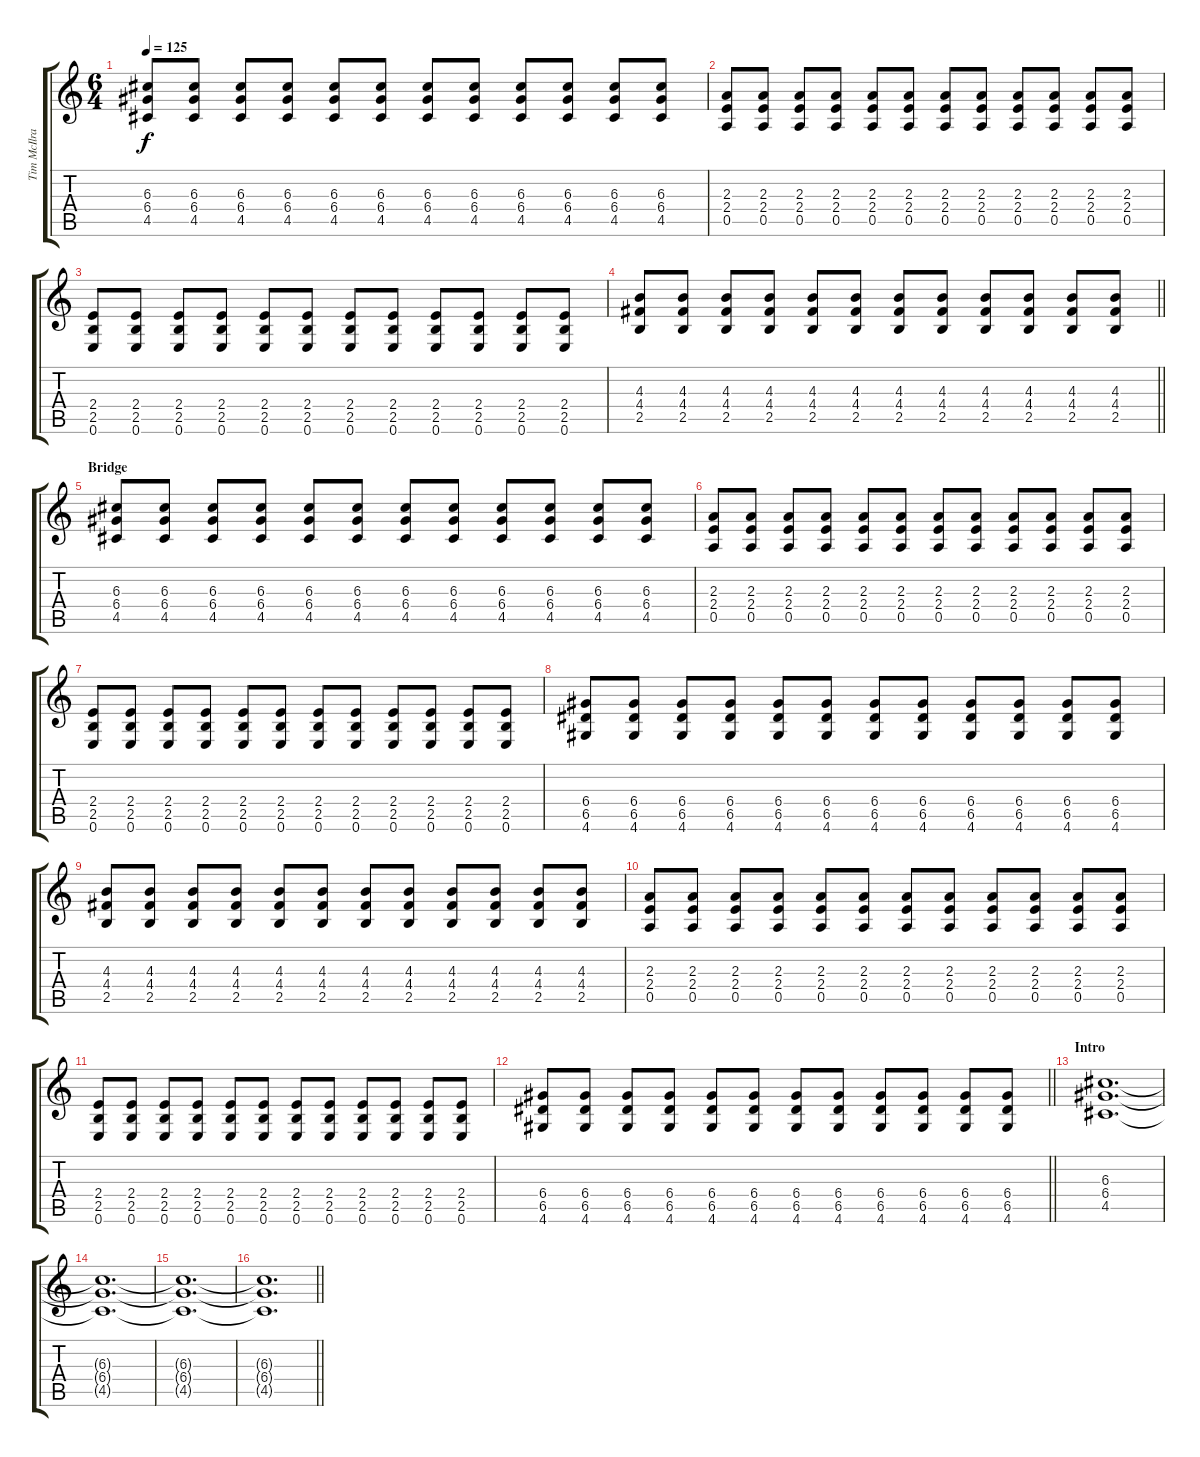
\track ("Tim McIlrath" "Tim McIlra") {instrument overdrivenguitar}
\staff {score tabs}
\tuning (E4 B3 G3 D3 A2 E2) {hide}
\ts (6 4)
\tempo 125
\clef g2
\ks c
(6.3 6.4 4.5).8{dy f} (6.3 6.4 4.5).8 (6.3 6.4 4.5).8 (6.3 6.4 4.5).8 (6.3 6.4 4.5).8 (6.3 6.4 4.5).8 (6.3 6.4 4.5).8 (6.3 6.4 4.5).8 (6.3 6.4 4.5).8 (6.3 6.4 4.5).8 (6.3 6.4 4.5).8 (6.3 6.4 4.5).8 |
(2.3 2.4 0.5).8 (2.3 2.4 0.5).8 (2.3 2.4 0.5).8 (2.3 2.4 0.5).8 (2.3 2.4 0.5).8 (2.3 2.4 0.5).8 (2.3 2.4 0.5).8 (2.3 2.4 0.5).8 (2.3 2.4 0.5).8 (2.3 2.4 0.5).8 (2.3 2.4 0.5).8 (2.3 2.4 0.5).8 |
(2.4 2.5 0.6).8 (2.4 2.5 0.6).8 (2.4 2.5 0.6).8 (2.4 2.5 0.6).8 (2.4 2.5 0.6).8 (2.4 2.5 0.6).8 (2.4 2.5 0.6).8 (2.4 2.5 0.6).8 (2.4 2.5 0.6).8 (2.4 2.5 0.6).8 (2.4 2.5 0.6).8 (2.4 2.5 0.6).8 |
\barLineRight lightlight
(4.3 4.4 2.5).8 (4.3 4.4 2.5).8 (4.3 4.4 2.5).8 (4.3 4.4 2.5).8 (4.3 4.4 2.5).8 (4.3 4.4 2.5).8 (4.3 4.4 2.5).8 (4.3 4.4 2.5).8 (4.3 4.4 2.5).8 (4.3 4.4 2.5).8 (4.3 4.4 2.5).8 (4.3 4.4 2.5).8 |
\section ("" "Bridge")
(6.3 6.4 4.5).8 (6.3 6.4 4.5).8 (6.3 6.4 4.5).8 (6.3 6.4 4.5).8 (6.3 6.4 4.5).8 (6.3 6.4 4.5).8 (6.3 6.4 4.5).8 (6.3 6.4 4.5).8 (6.3 6.4 4.5).8 (6.3 6.4 4.5).8 (6.3 6.4 4.5).8 (6.3 6.4 4.5).8 |
(2.3 2.4 0.5).8 (2.3 2.4 0.5).8 (2.3 2.4 0.5).8 (2.3 2.4 0.5).8 (2.3 2.4 0.5).8 (2.3 2.4 0.5).8 (2.3 2.4 0.5).8 (2.3 2.4 0.5).8 (2.3 2.4 0.5).8 (2.3 2.4 0.5).8 (2.3 2.4 0.5).8 (2.3 2.4 0.5).8 |
(2.4 2.5 0.6).8 (2.4 2.5 0.6).8 (2.4 2.5 0.6).8 (2.4 2.5 0.6).8 (2.4 2.5 0.6).8 (2.4 2.5 0.6).8 (2.4 2.5 0.6).8 (2.4 2.5 0.6).8 (2.4 2.5 0.6).8 (2.4 2.5 0.6).8 (2.4 2.5 0.6).8 (2.4 2.5 0.6).8 |
(6.4 6.5 4.6).8 (6.4 6.5 4.6).8 (6.4 6.5 4.6).8 (6.4 6.5 4.6).8 (6.4 6.5 4.6).8 (6.4 6.5 4.6).8 (6.4 6.5 4.6).8 (6.4 6.5 4.6).8 (6.4 6.5 4.6).8 (6.4 6.5 4.6).8 (6.4 6.5 4.6).8 (6.4 6.5 4.6).8 |
(4.3 4.4 2.5).8 (4.3 4.4 2.5).8 (4.3 4.4 2.5).8 (4.3 4.4 2.5).8 (4.3 4.4 2.5).8 (4.3 4.4 2.5).8 (4.3 4.4 2.5).8 (4.3 4.4 2.5).8 (4.3 4.4 2.5).8 (4.3 4.4 2.5).8 (4.3 4.4 2.5).8 (4.3 4.4 2.5).8 |
(2.3 2.4 0.5).8 (2.3 2.4 0.5).8 (2.3 2.4 0.5).8 (2.3 2.4 0.5).8 (2.3 2.4 0.5).8 (2.3 2.4 0.5).8 (2.3 2.4 0.5).8 (2.3 2.4 0.5).8 (2.3 2.4 0.5).8 (2.3 2.4 0.5).8 (2.3 2.4 0.5).8 (2.3 2.4 0.5).8 |
(2.4 2.5 0.6).8 (2.4 2.5 0.6).8 (2.4 2.5 0.6).8 (2.4 2.5 0.6).8 (2.4 2.5 0.6).8 (2.4 2.5 0.6).8 (2.4 2.5 0.6).8 (2.4 2.5 0.6).8 (2.4 2.5 0.6).8 (2.4 2.5 0.6).8 (2.4 2.5 0.6).8 (2.4 2.5 0.6).8 |
\barLineRight lightlight
(6.4 6.5 4.6).8 (6.4 6.5 4.6).8 (6.4 6.5 4.6).8 (6.4 6.5 4.6).8 (6.4 6.5 4.6).8 (6.4 6.5 4.6).8 (6.4 6.5 4.6).8 (6.4 6.5 4.6).8 (6.4 6.5 4.6).8 (6.4 6.5 4.6).8 (6.4 6.5 4.6).8 (6.4 6.5 4.6).8 |
\section ("" "Intro")
(6.3 6.4 4.5).1{d volume 0} |
(6.3{t} 6.4{t} 4.5{t}).1{d} |
(6.3{t} 6.4{t} 4.5{t}).1{d} |
\barLineRight lightlight
(6.3{t} 6.4{t} 4.5{t}).1{d}
